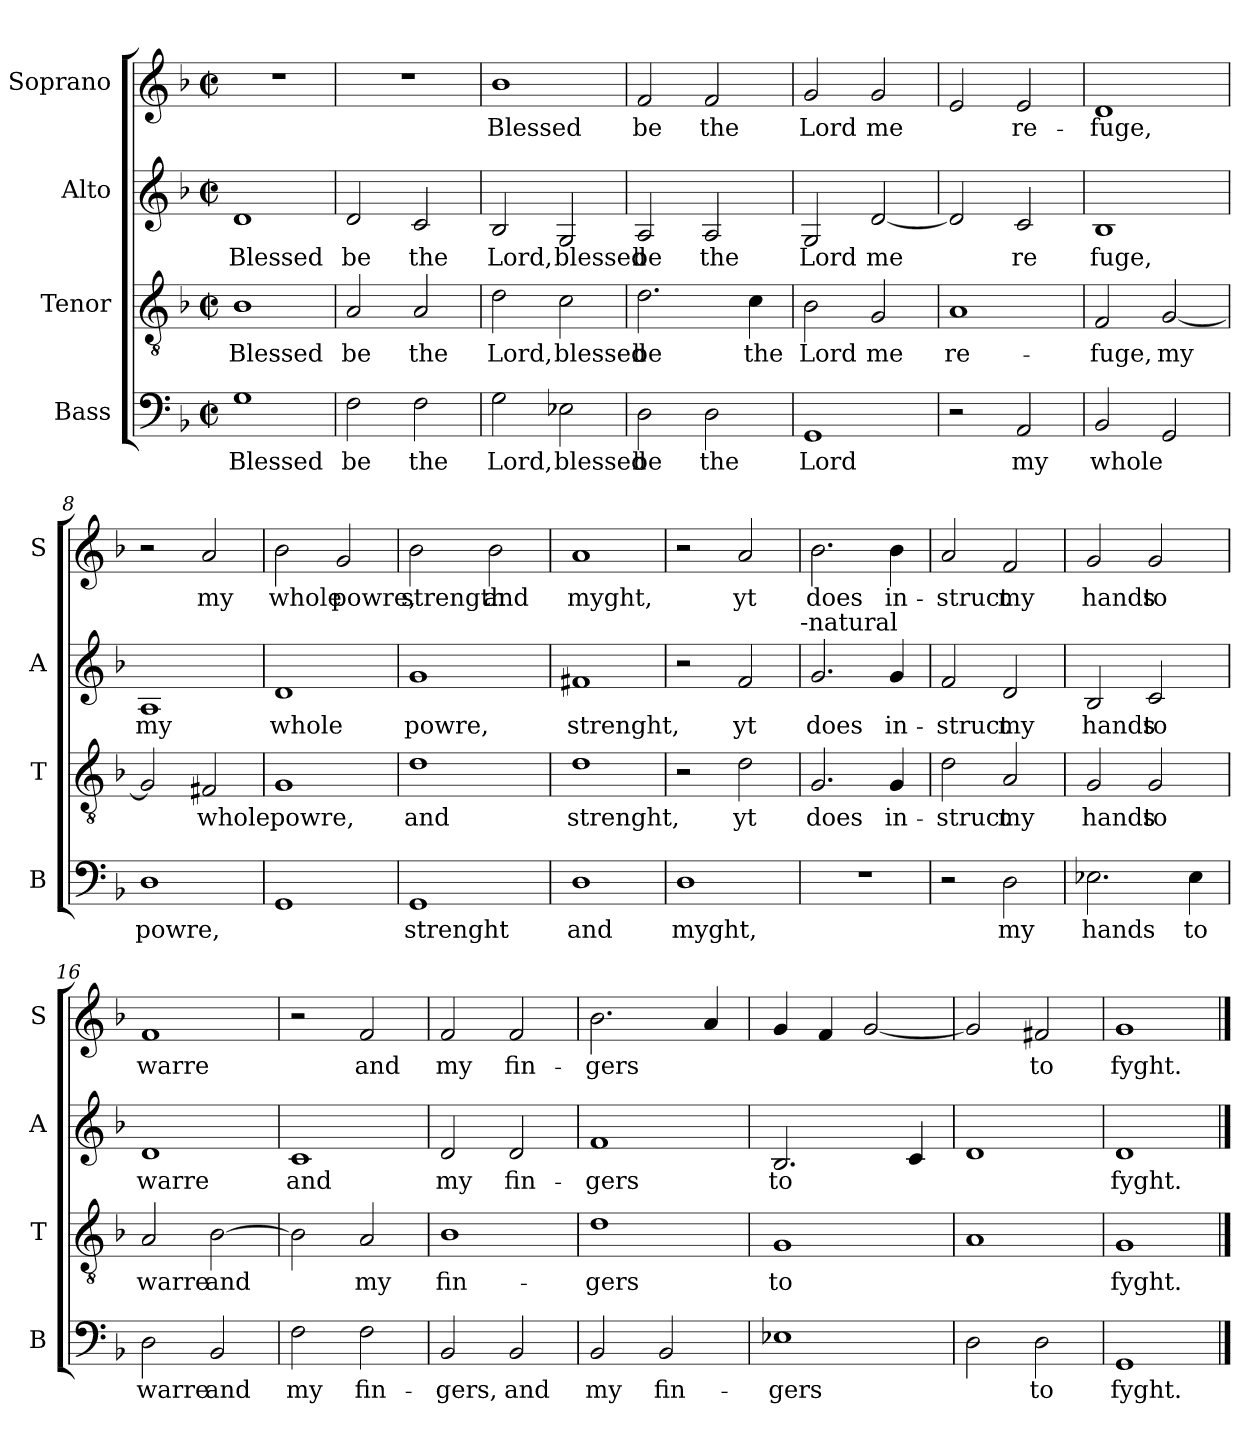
**kern	**text	**kern	**text	**kern	**text	**kern	**text
*part4	*part4	*part3	*part3	*part2	*part2	*part1	*part1
*staff4	*staff4	*staff3	*staff3	*staff2	*staff2	*staff1	*staff1
*I"Bass	*	*I"Tenor	*	*I"Alto	*	*I"Soprano	*
*I'B	*	*I'T	*	*I'A	*	*I'S	*
*clefF4	*	*clefGv2	*	*clefG2	*	*clefG2	*
*k[b-]	*	*k[b-]	*	*k[b-]	*	*k[b-]	*
*F:	*	*F:	*	*F:	*	*F:	*
*M2/2	*	*M2/2	*	*M2/2	*	*M2/2	*
*met(c|)	*	*met(c|)	*	*met(c|)	*	*met(c|)	*
=1	=1	=1	=1	=1	=1	=1	=1
1G	Blessed	1B-	Blessed	1d	Blessed	1r	.
=2	=2	=2	=2	=2	=2	=2	=2
2F\	be	2A/	be	2d/	be	1r	.
2F\	the	2A/	the	2c/	the	.	.
=3	=3	=3	=3	=3	=3	=3	=3
2G\	Lord,	2d\	Lord,	2B-/	Lord,	1b-	Blessed
2E-X\	blessed	2c\	blessed	2G/	blessed	.	.
=4	=4	=4	=4	=4	=4	=4	=4
2D\	be	2.d\	be	2A/	be	2f/	be
2D\	the	.	.	2A/	the	2f/	the
.	.	4c\	the	.	.	.	.
!!LO:LB:g=z
=5	=5	=5	=5	=5	=5	=5	=5
1GG	Lord	2B-\	Lord	2G/	Lord	2g/	Lord
.	.	2G/	me	[2d/	me	2g/	me
=6	=6	=6	=6	=6	=6	=6	=6
2r	.	1A	re-	2d/]	.	2e/	.
2AA/	my	.	.	2c/	re	2e/	re-
=7	=7	=7	=7	=7	=7	=7	=7
2BB-/	whole	2F/	-fuge,	1B-	fuge,	1d	-fuge,
2GG/	.	[2G/	my	.	.	.	.
=8	=8	=8	=8	=8	=8	=8	=8
1D	powre,	2G/]	.	1A	my	2r	.
.	.	2F#X/	whole	.	.	2a/	my
=9	=9	=9	=9	=9	=9	=9	=9
1GG	.	1G	powre,	1d	whole	2b-\	whole
.	.	.	.	.	.	2g/	powre,
!!LO:LB:g=z
=10	=10	=10	=10	=10	=10	=10	=10
1GG	strenght	1d	and	1g	powre,	2b-\	strength
.	.	.	.	.	.	2b-\	and
=11	=11	=11	=11	=11	=11	=11	=11
1D	and	1d	strenght,	1f#X	strenght,	1a	myght,
=12	=12	=12	=12	=12	=12	=12	=12
1D	myght,	2r	.	2r	.	2r	.
.	.	2d\	yt	2f/	yt	2a/	yt
!	!	!	!	!LO:TX:a:t=-natural	!	!	!
=13	=13	=13	=13	=13	=13	=13	=13
1r	.	2.G/	does	2.g/	does	2.b-\	does
.	.	4G/	in-	4g/	in-	4b-\	in-
=14	=14	=14	=14	=14	=14	=14	=14
2r	.	2d\	-struct	2f/	-struct	2a/	-struct
2D\	my	2A/	my	2d/	my	2f/	my
!!LO:PB:g=z
=15	=15	=15	=15	=15	=15	=15	=15
2.E-X\	hands	2G/	hands	2B-/	hands	2g/	hands
.	.	2G/	to	2c/	to	2g/	to
4E-\	to	.	.	.	.	.	.
=16	=16	=16	=16	=16	=16	=16	=16
2D\	warre	2A/	warre	1d	warre	1f	warre
2BB-/	and	[2B-\	and	.	.	.	.
=17	=17	=17	=17	=17	=17	=17	=17
2F\	my	2B-\]	.	1c	and	2r	.
2F\	fin-	2A/	my	.	.	2f/	and
=18	=18	=18	=18	=18	=18	=18	=18
2BB-/	-gers,	1B-	fin-	2d/	my	2f/	my
2BB-/	and	.	.	2d/	fin-	2f/	fin-
=19	=19	=19	=19	=19	=19	=19	=19
2BB-/	my	1d	-gers	1f	-gers	2.b-\	-gers
2BB-/	fin-	.	.	.	.	.	.
.	.	.	.	.	.	4a/	.
!!LO:LB:g=z
=20	=20	=20	=20	=20	=20	=20	=20
1E-X	-gers	1G	to	2.B-/	to	4g/	.
.	.	.	.	.	.	4f/	.
.	.	.	.	.	.	[2g/	.
.	.	.	.	4c/	.	.	.
=21	=21	=21	=21	=21	=21	=21	=21
2D\	.	1A	.	1d	.	2g/]	.
2D\	to	.	.	.	.	2f#X/	to
=22	=22	=22	=22	=22	=22	=22	=22
1GG	fyght.	1G	fyght.	1d	fyght.	1g	fyght.
==	==	==	==	==	==	==	==
*-	*-	*-	*-	*-	*-	*-	*-
